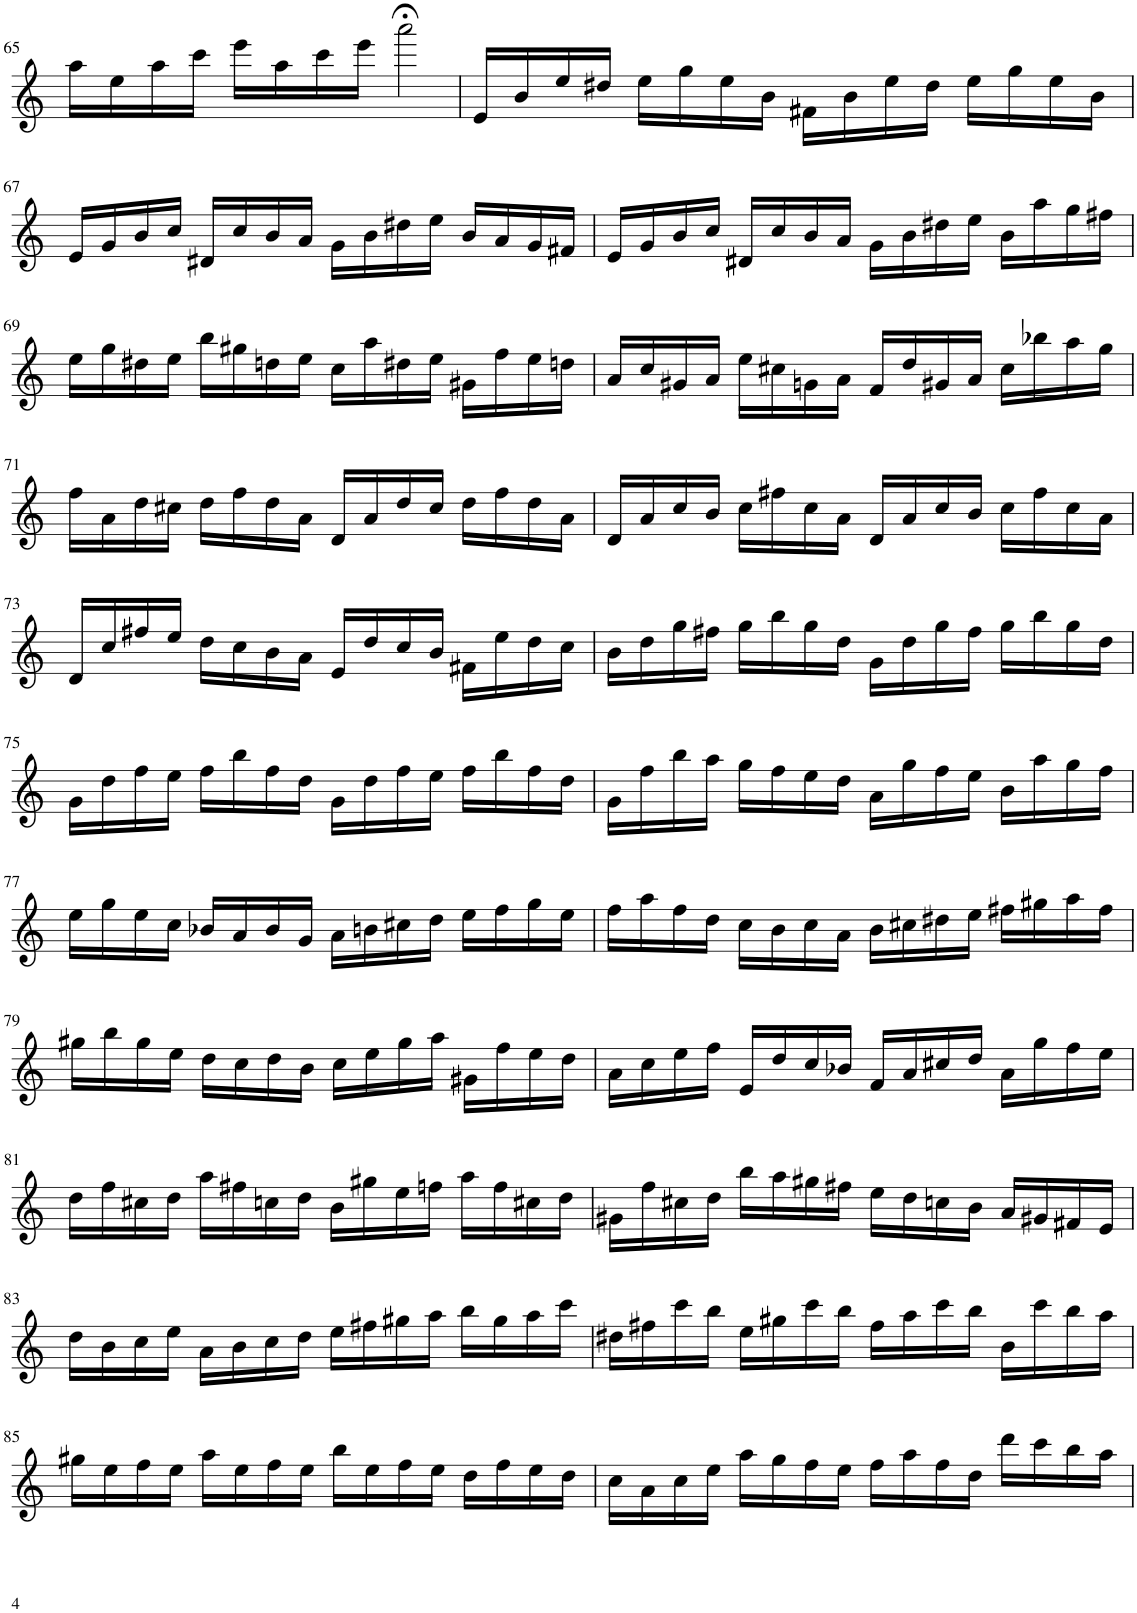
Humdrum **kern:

**kern
*part1
*staff1
*I"ハープ
!!LO:PB:g=z
*clefG2
*k[]
*M4/4
*met(c)
=65
16aa\LL
16ee\
16aa\
16ccc\JJ
16eee\LL
16aa\
16ccc\
16eee\JJ
2aaa;<\
=66
16e/LL
16b/
16ee/
16dd#X/JJ
16ee\LL
16gg\
16ee\
16b\JJ
16f#X\LL
16b\
16ee\
16dd#\JJ
16ee\LL
16gg\
16ee\
16b\JJ
!!LO:LB:g=z
=67
16e/LL
16g/
16b/
16cc/JJ
16d#X/LL
16cc/
16b/
16a/JJ
16g\LL
16b\
16dd#X\
16ee\JJ
16b/LL
16a/
16g/
16f#X/JJ
=68
16e/LL
16g/
16b/
16cc/JJ
16d#X/LL
16cc/
16b/
16a/JJ
16g\LL
16b\
16dd#X\
16ee\JJ
16b\LL
16aa\
16gg\
16ff#X\JJ
!!LO:LB:g=z
=69
16ee\LL
16gg\
16dd#X\
16ee\JJ
16bb\LL
16gg#X\
16ddn\
16ee\JJ
16cc\LL
16aa\
16dd#X\
16ee\JJ
16g#X\LL
16ff\
16ee\
16ddn\JJ
=70
16a/LL
16cc/
16g#X/
16a/JJ
16ee\LL
16cc#X\
16gn\
16a\JJ
16f/LL
16dd/
16g#X/
16a/JJ
16cc#\LL
16bb-X\
16aa\
16gg\JJ
!!LO:LB:g=z
=71
16ff\LL
16a\
16dd\
16cc#X\JJ
16dd\LL
16ff\
16dd\
16a\JJ
16d/LL
16a/
16dd/
16cc#/JJ
16dd\LL
16ff\
16dd\
16a\JJ
=72
16d/LL
16a/
16cc/
16b/JJ
16cc\LL
16ff#X\
16cc\
16a\JJ
16d/LL
16a/
16cc/
16b/JJ
16cc\LL
16ff#\
16cc\
16a\JJ
!!LO:LB:g=z
=73
16d/LL
16cc/
16ff#X/
16ee/JJ
16dd\LL
16cc\
16b\
16a\JJ
16e/LL
16dd/
16cc/
16b/JJ
16f#X\LL
16ee\
16dd\
16cc\JJ
=74
16b\LL
16dd\
16gg\
16ff#X\JJ
16gg\LL
16bb\
16gg\
16dd\JJ
16g\LL
16dd\
16gg\
16ff#\JJ
16gg\LL
16bb\
16gg\
16dd\JJ
!!LO:LB:g=z
=75
16g\LL
16dd\
16ff\
16ee\JJ
16ff\LL
16bb\
16ff\
16dd\JJ
16g\LL
16dd\
16ff\
16ee\JJ
16ff\LL
16bb\
16ff\
16dd\JJ
=76
16g\LL
16ff\
16bb\
16aa\JJ
16gg\LL
16ff\
16ee\
16dd\JJ
16a\LL
16gg\
16ff\
16ee\JJ
16b\LL
16aa\
16gg\
16ff\JJ
!!LO:LB:g=z
=77
16ee\LL
16gg\
16ee\
16cc\JJ
16b-X/LL
16a/
16b-/
16g/JJ
16a\LL
16bn\
16cc#X\
16dd\JJ
16ee\LL
16ff\
16gg\
16ee\JJ
=78
16ff\LL
16aa\
16ff\
16dd\JJ
16cc\LL
16b\
16cc\
16a\JJ
16b\LL
16cc#X\
16dd#X\
16ee\JJ
16ff#X\LL
16gg#X\
16aa\
16ff#\JJ
!!LO:LB:g=z
=79
16gg#X\LL
16bb\
16gg#\
16ee\JJ
16dd\LL
16cc\
16dd\
16b\JJ
16cc\LL
16ee\
16gg#\
16aa\JJ
16g#X\LL
16ff\
16ee\
16dd\JJ
=80
16a\LL
16cc\
16ee\
16ff\JJ
16e/LL
16dd/
16cc/
16b-X/JJ
16f/LL
16a/
16cc#X/
16dd/JJ
16a\LL
16gg\
16ff\
16ee\JJ
!!LO:LB:g=z
=81
16dd\LL
16ff\
16cc#X\
16dd\JJ
16aa\LL
16ff#X\
16ccn\
16dd\JJ
16b\LL
16gg#X\
16ee\
16ffn\JJ
16aa\LL
16ff\
16cc#X\
16dd\JJ
=82
16g#X\LL
16ff\
16cc#X\
16dd\JJ
16bb\LL
16aa\
16gg#X\
16ff#X\JJ
16ee\LL
16dd\
16ccn\
16b\JJ
16a/LL
16g#X/
16f#X/
16e/JJ
!!LO:LB:g=z
=83
16dd\LL
16b\
16cc\
16ee\JJ
16a\LL
16b\
16cc\
16dd\JJ
16ee\LL
16ff#X\
16gg#X\
16aa\JJ
16bb\LL
16gg#\
16aa\
16ccc\JJ
=84
16dd#X\LL
16ff#X\
16ccc\
16bb\JJ
16ee\LL
16gg#X\
16ccc\
16bb\JJ
16ff#\LL
16aa\
16ccc\
16bb\JJ
16b\LL
16ccc\
16bb\
16aa\JJ
!!LO:LB:g=z
=85
16gg#X\LL
16ee\
16ff\
16ee\JJ
16aa\LL
16ee\
16ff\
16ee\JJ
16bb\LL
16ee\
16ff\
16ee\JJ
16dd\LL
16ff\
16ee\
16dd\JJ
=86
16cc\LL
16a\
16cc\
16ee\JJ
16aa\LL
16gg\
16ff\
16ee\JJ
16ff\LL
16aa\
16ff\
16dd\JJ
16ddd\LL
16ccc\
16bb\
16aa\JJ
=
*-
